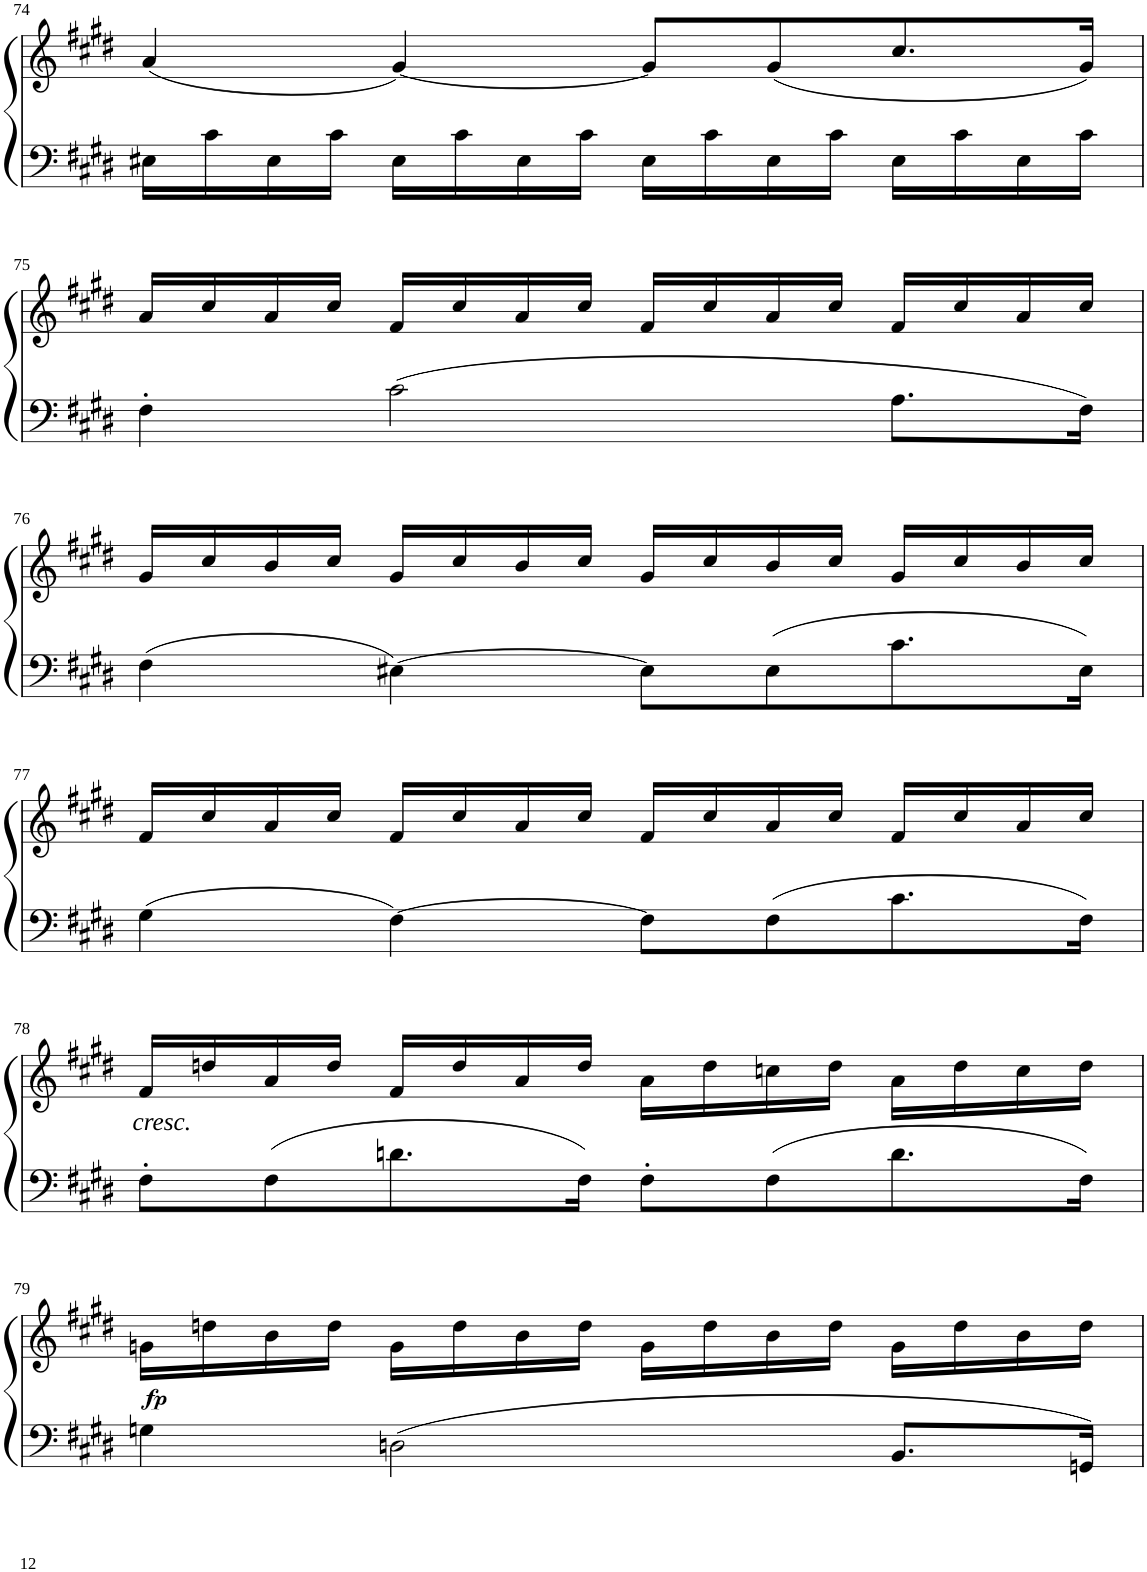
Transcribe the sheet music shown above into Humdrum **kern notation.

**kern	**kern
*part1	*part1
*staff2	*staff1
*I"Piano	*
*I'Pno	*
!!LO:PB:g=z
*clefF4	*clefG2
*k[f#c#g#d#]	*k[f#c#g#d#]
*M4/4	*M4/4
*met(c)	*met(c)
=74	=74
16E#X\LL	(4a/
16c#\	.
16E#\	.
16c#\JJ	.
16E#\LL	[4g#/)
16c#\	.
16E#\	.
16c#\JJ	.
16E#\LL	8g#/L]
16c#\	.
16E#\	(8g#/
16c#\JJ	.
16E#\LL	8.cc#/
16c#\	.
16E#\	.
16c#\JJ	16g#/Jk)
!!LO:LB:g=z
=75	=75
4F#'\	16a/LL
.	16cc#/
.	16a/
.	16cc#/JJ
2c#\	16f#/LL
.	16cc#/
.	16a/
.	16cc#/JJ
.	16f#/LL
.	16cc#/
.	16a/
.	16cc#/JJ
8.A\L	16f#/LL
.	16cc#/
.	16a/
16F#\Jk	16cc#/JJ
!!LO:LB:g=z
=76	=76
4F#\	16g#/LL
.	16cc#/
.	16b/
.	16cc#/JJ
[4E#X\	16g#/LL
.	16cc#/
.	16b/
.	16cc#/JJ
8E#\L]	16g#/LL
.	16cc#/
8E#\	16b/
.	16cc#/JJ
8.c#\	16g#/LL
.	16cc#/
.	16b/
16E#\Jk	16cc#/JJ
!!LO:LB:g=z
=77	=77
4G#\	16f#/LL
.	16cc#/
.	16a/
.	16cc#/JJ
[4F#\	16f#/LL
.	16cc#/
.	16a/
.	16cc#/JJ
8F#\L]	16f#/LL
.	16cc#/
8F#\	16a/
.	16cc#/JJ
8.c#\	16f#/LL
.	16cc#/
.	16a/
16F#\Jk	16cc#/JJ
!!LO:LB:g=z
=78	=78
!	!LO:TX:b:i:t=cresc.
8F#'\L	16f#/LL
.	16ddn/
8F#\	16a/
.	16dd/JJ
8.dn\	16f#/LL
.	16dd/
.	16a/
16F#\Jk	16dd/JJ
8F#'\L	16a\LL
.	16dd\
8F#\	16ccn\
.	16dd\JJ
8.d\	16a\LL
.	16dd\
.	16cc\
16F#\Jk	16dd\JJ
!!LO:LB:g=z
=79	=79
4Gn\	16gn\LL
.	16ddn\
.	16b\
.	16dd\JJ
2Dn\	16g\LL
.	16dd\
.	16b\
.	16dd\JJ
.	16g\LL
.	16dd\
.	16b\
.	16dd\JJ
8.BB/L	16g\LL
.	16dd\
.	16b\
16GGn/Jk	16dd\JJ
=	=
*-	*-
